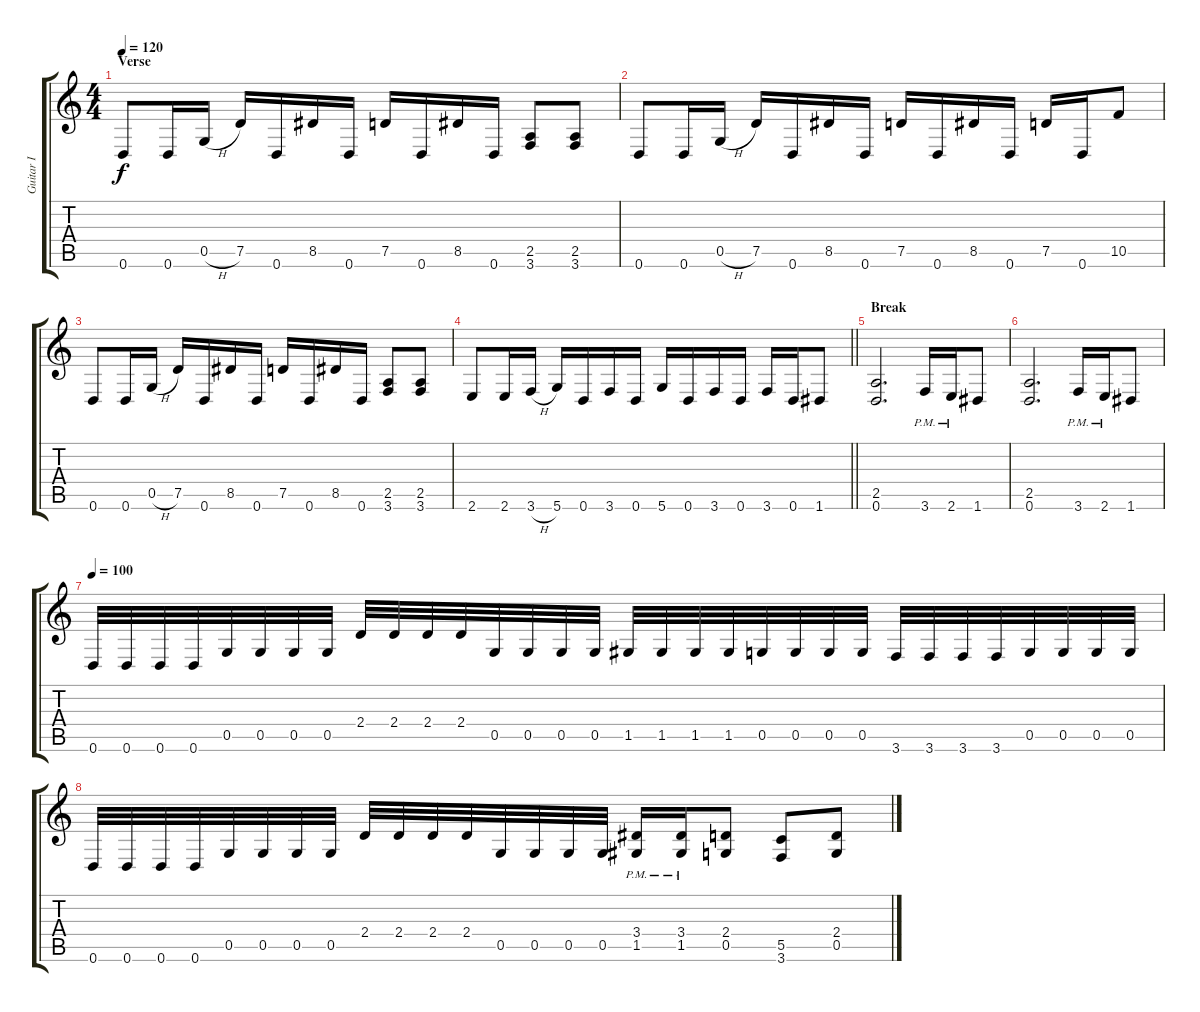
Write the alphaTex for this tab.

\track ("Guitar I" "Guitar I") {instrument distortionguitar}
\staff {score tabs}
\tuning (D4 A3 F3 C3 G2 D2) {hide}
\ts (4 4)
\section ("" "Verse")
\tempo 120
\clef g2
\ks c
0.6.8{dy f} 0.6.16 0.5{h}.16 7.5.16 0.6.16 8.5.16 0.6.16 7.5.16 0.6.16 8.5.16 0.6.16 (2.5 3.6).8 (2.5 3.6).8 |
0.6.8 0.6.16 0.5{h}.16 7.5.16 0.6.16 8.5.16 0.6.16 7.5.16 0.6.16 8.5.16 0.6.16 7.5.16 0.6.16 10.5.8 |
0.6.8 0.6.16 0.5{h}.16 7.5.16 0.6.16 8.5.16 0.6.16 7.5.16 0.6.16 8.5.16 0.6.16 (2.5 3.6).8 (2.5 3.6).8 |
\barLineRight lightlight
2.6.8 2.6.16 3.6{h}.16 5.6.16 0.6.16 3.6.16 0.6.16 5.6.16 0.6.16 3.6.16 0.6.16 3.6.16 0.6.16 1.6.8 |
\section ("" "Break")
(2.5 0.6).2{d} 3.6{pm}.16 2.6{pm}.16 1.6.8 |
(2.5 0.6).2{d} 3.6{pm}.16 2.6{pm}.16 1.6.8 |
\tempo 100
0.6.32 0.6.32 0.6.32 0.6.32 0.5.32 0.5.32 0.5.32 0.5.32 2.4.32 2.4.32 2.4.32 2.4.32 0.5.32 0.5.32 0.5.32 0.5.32 1.5.32 1.5.32 1.5.32 1.5.32 0.5.32 0.5.32 0.5.32 0.5.32 3.6.32 3.6.32 3.6.32 3.6.32 0.5.32 0.5.32 0.5.32 0.5.32 |
0.6.32 0.6.32 0.6.32 0.6.32 0.5.32 0.5.32 0.5.32 0.5.32 2.4.32 2.4.32 2.4.32 2.4.32 0.5.32 0.5.32 0.5.32 0.5.32 (3.4{pm} 1.5{pm}).16 (3.4{pm} 1.5{pm}).16 (2.4 0.5).8 (5.5 3.6).8 (2.4 0.5).8
